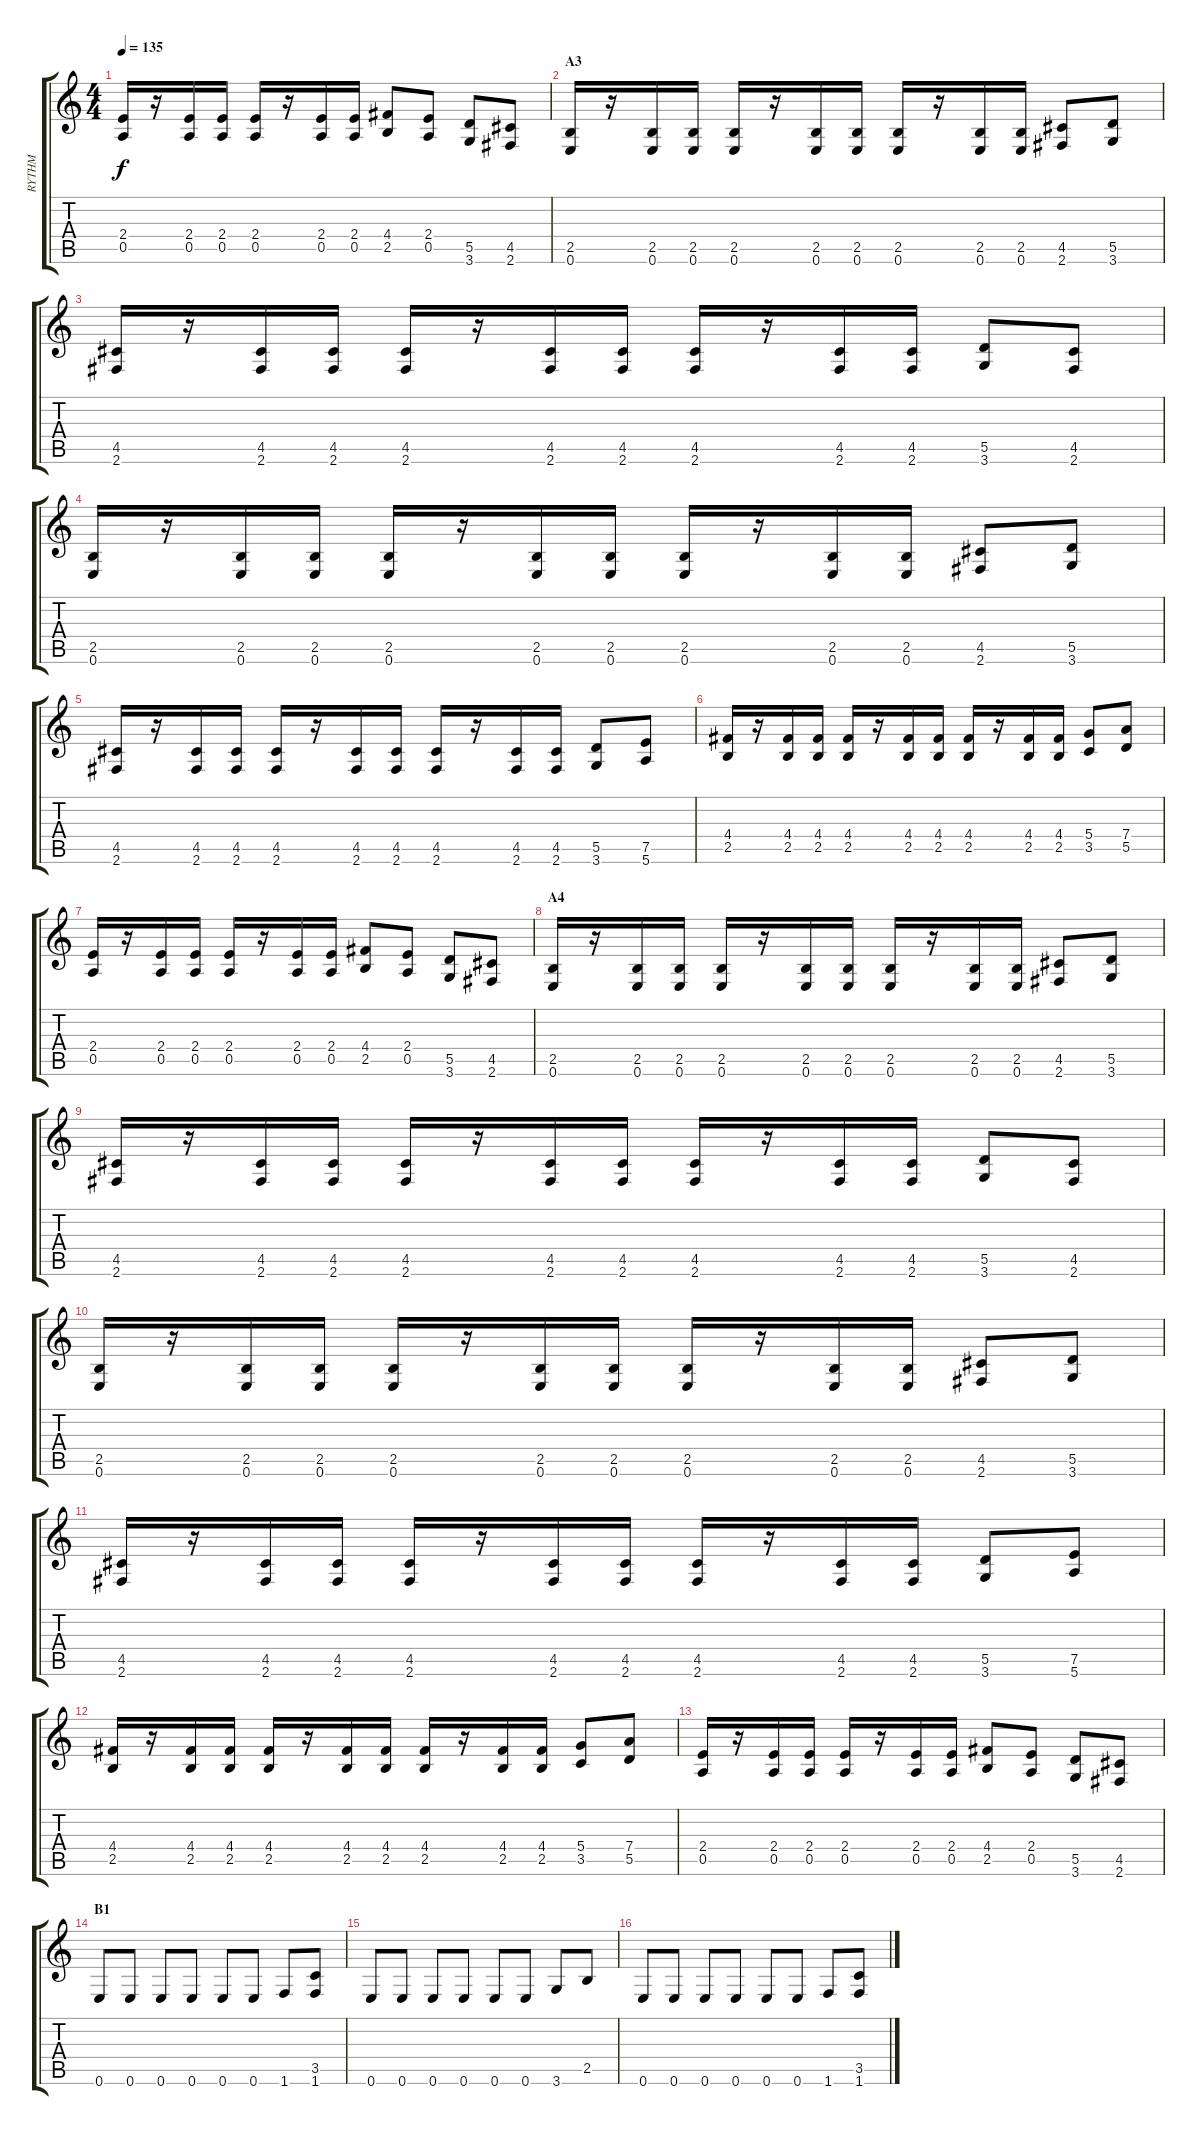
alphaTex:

\track ("RYTHM" "RYTHM") {instrument distortionguitar}
\staff {score tabs}
\tuning (E4 B3 G3 D3 A2 E2) {hide}
\ts (4 4)
\tempo 135
\clef g2
\ks c
(2.4 0.5).16{dy f} r.16 (2.4 0.5).16 (2.4 0.5).16 (2.4 0.5).16 r.16 (2.4 0.5).16 (2.4 0.5).16 (4.4 2.5).8 (2.4 0.5).8 (5.5 3.6).8 (4.5 2.6).8 |
\section ("" "A3")
(2.5 0.6).16 r.16 (2.5 0.6).16 (2.5 0.6).16 (2.5 0.6).16 r.16 (2.5 0.6).16 (2.5 0.6).16 (2.5 0.6).16 r.16 (2.5 0.6).16 (2.5 0.6).16 (4.5 2.6).8 (5.5 3.6).8 |
(4.5 2.6).16 r.16 (4.5 2.6).16 (4.5 2.6).16 (4.5 2.6).16 r.16 (4.5 2.6).16 (4.5 2.6).16 (4.5 2.6).16 r.16 (4.5 2.6).16 (4.5 2.6).16 (5.5 3.6).8 (4.5 2.6).8 |
(2.5 0.6).16 r.16 (2.5 0.6).16 (2.5 0.6).16 (2.5 0.6).16 r.16 (2.5 0.6).16 (2.5 0.6).16 (2.5 0.6).16 r.16 (2.5 0.6).16 (2.5 0.6).16 (4.5 2.6).8 (5.5 3.6).8 |
(4.5 2.6).16 r.16 (4.5 2.6).16 (4.5 2.6).16 (4.5 2.6).16 r.16 (4.5 2.6).16 (4.5 2.6).16 (4.5 2.6).16 r.16 (4.5 2.6).16 (4.5 2.6).16 (5.5 3.6).8 (7.5 5.6).8 |
(4.4 2.5).16 r.16 (4.4 2.5).16 (4.4 2.5).16 (4.4 2.5).16 r.16 (4.4 2.5).16 (4.4 2.5).16 (4.4 2.5).16 r.16 (4.4 2.5).16 (4.4 2.5).16 (5.4 3.5).8 (7.4 5.5).8 |
(2.4 0.5).16 r.16 (2.4 0.5).16 (2.4 0.5).16 (2.4 0.5).16 r.16 (2.4 0.5).16 (2.4 0.5).16 (4.4 2.5).8 (2.4 0.5).8 (5.5 3.6).8 (4.5 2.6).8 |
\section ("" "A4")
(2.5 0.6).16 r.16 (2.5 0.6).16 (2.5 0.6).16 (2.5 0.6).16 r.16 (2.5 0.6).16 (2.5 0.6).16 (2.5 0.6).16 r.16 (2.5 0.6).16 (2.5 0.6).16 (4.5 2.6).8 (5.5 3.6).8 |
(4.5 2.6).16 r.16 (4.5 2.6).16 (4.5 2.6).16 (4.5 2.6).16 r.16 (4.5 2.6).16 (4.5 2.6).16 (4.5 2.6).16 r.16 (4.5 2.6).16 (4.5 2.6).16 (5.5 3.6).8 (4.5 2.6).8 |
(2.5 0.6).16 r.16 (2.5 0.6).16 (2.5 0.6).16 (2.5 0.6).16 r.16 (2.5 0.6).16 (2.5 0.6).16 (2.5 0.6).16 r.16 (2.5 0.6).16 (2.5 0.6).16 (4.5 2.6).8 (5.5 3.6).8 |
(4.5 2.6).16 r.16 (4.5 2.6).16 (4.5 2.6).16 (4.5 2.6).16 r.16 (4.5 2.6).16 (4.5 2.6).16 (4.5 2.6).16 r.16 (4.5 2.6).16 (4.5 2.6).16 (5.5 3.6).8 (7.5 5.6).8 |
(4.4 2.5).16 r.16 (4.4 2.5).16 (4.4 2.5).16 (4.4 2.5).16 r.16 (4.4 2.5).16 (4.4 2.5).16 (4.4 2.5).16 r.16 (4.4 2.5).16 (4.4 2.5).16 (5.4 3.5).8 (7.4 5.5).8 |
(2.4 0.5).16 r.16 (2.4 0.5).16 (2.4 0.5).16 (2.4 0.5).16 r.16 (2.4 0.5).16 (2.4 0.5).16 (4.4 2.5).8 (2.4 0.5).8 (5.5 3.6).8 (4.5 2.6).8 |
\section ("" "B1")
0.6.8 0.6.8 0.6.8 0.6.8 0.6.8 0.6.8 1.6.8 (3.5 1.6).8 |
0.6.8 0.6.8 0.6.8 0.6.8 0.6.8 0.6.8 3.6.8 2.5.8 |
0.6.8 0.6.8 0.6.8 0.6.8 0.6.8 0.6.8 1.6.8 (3.5 1.6).8
